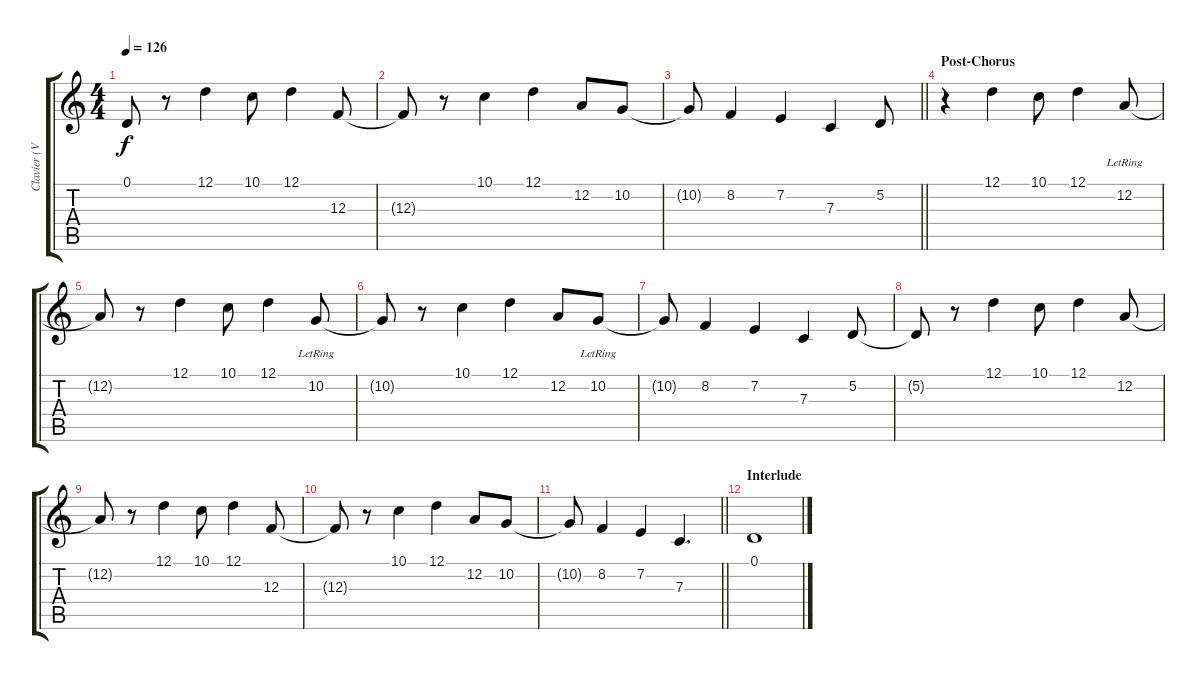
\track ("Clavier (Vocal)" "Clavier (V") {instrument lead3calliope}
\staff {score tabs}
\tuning (D4 A3 F3 C3 G2 C2) {hide}
\ts (4 4)
\tempo 126
\clef g2
\ks c
0.1{t}.8{dy f} r.8 12.1.4 10.1.8 12.1.4 12.3.8 |
12.3{t}.8 r.8 10.1.4 12.1.4 12.2.8 10.2.8 |
\barLineRight lightlight
10.2{t}.8 8.2.4 7.2.4 7.3.4 5.2.8 |
\section ("" "Post-Chorus")
r.4 12.1.4 10.1.8 12.1.4 12.2{lr}.8 |
12.2{t}.8 r.8 12.1.4 10.1.8 12.1.4 10.2{lr}.8 |
10.2{t}.8 r.8 10.1.4 12.1.4 12.2.8 10.2{lr}.8 |
10.2{t}.8 8.2.4 7.2.4 7.3.4 5.2.8 |
5.2{t}.8 r.8 12.1.4 10.1.8 12.1.4 12.2.8 |
12.2{t}.8 r.8 12.1.4 10.1.8 12.1.4 12.3.8 |
12.3{t}.8 r.8 10.1.4 12.1.4 12.2.8 10.2.8 |
\barLineRight lightlight
10.2{t}.8 8.2.4 7.2.4 7.3.4{d} |
\section ("" "Interlude")
0.1.1
